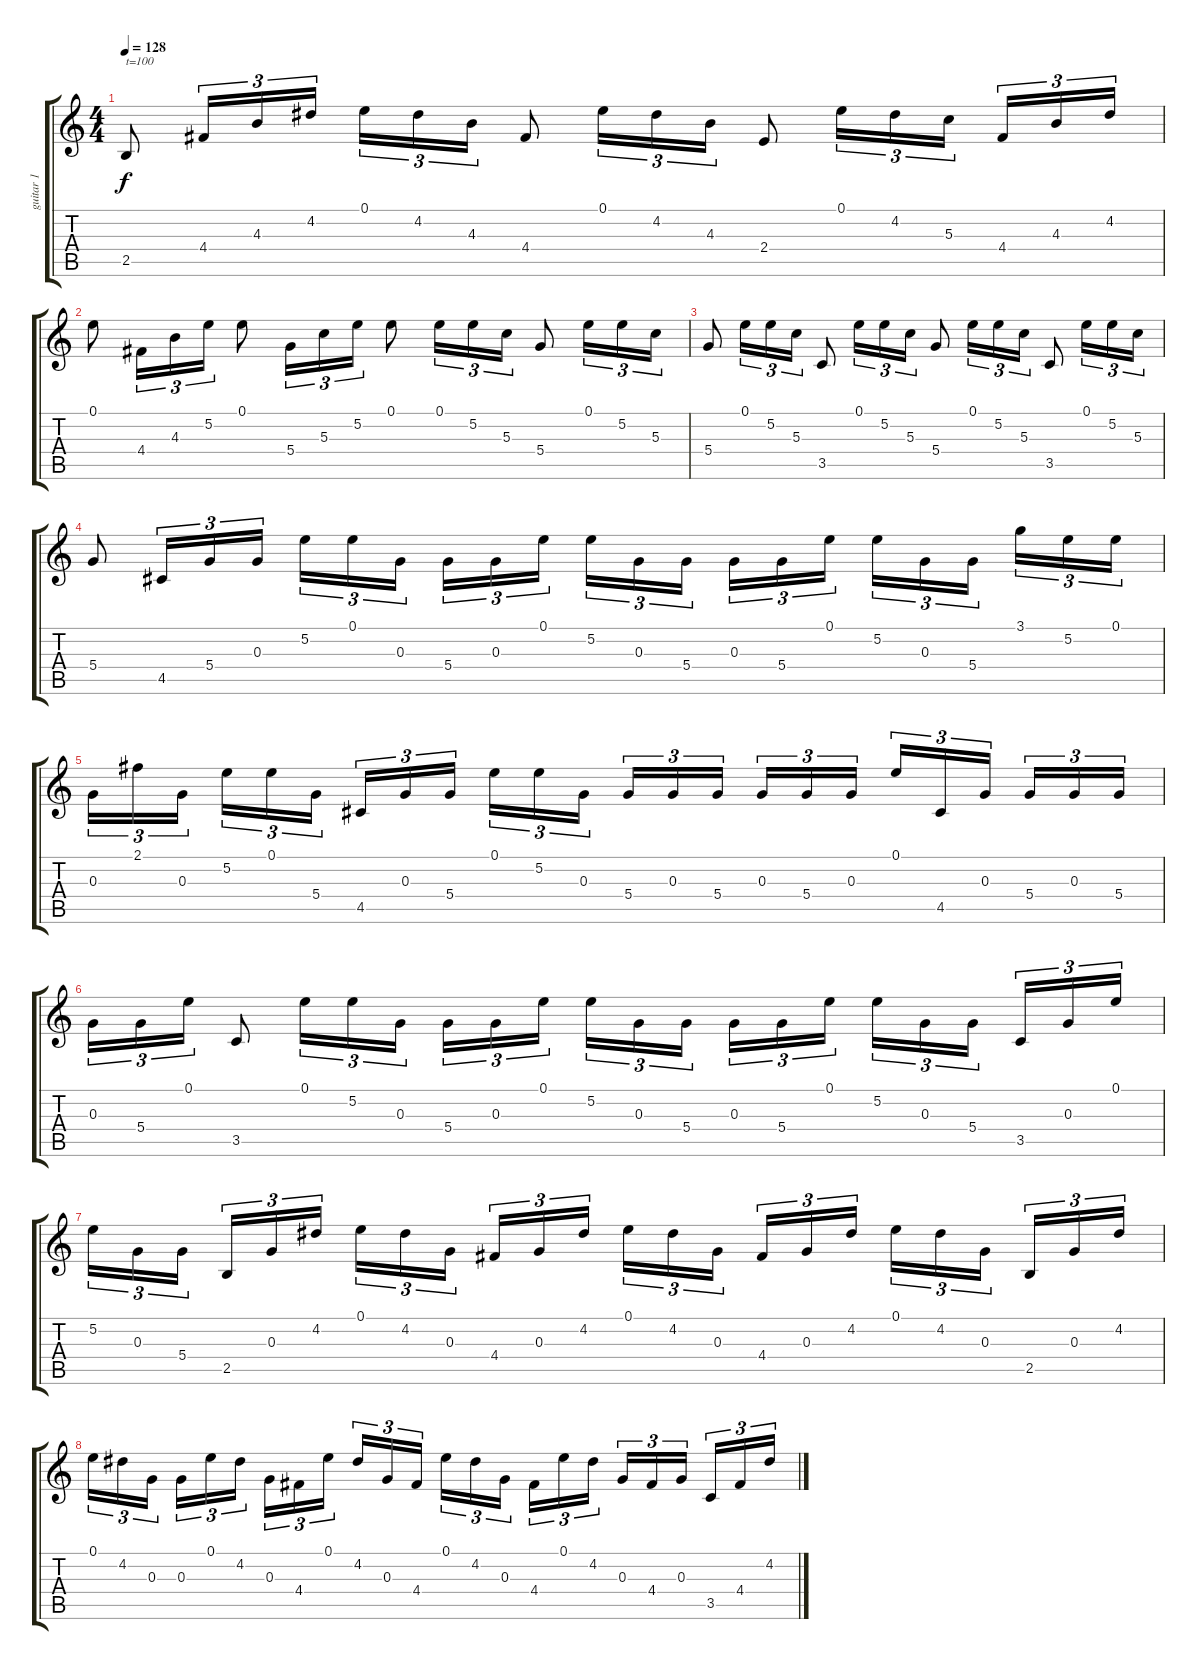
\track ("guitar 1" "guitar 1") {instrument acousticguitarnylon}
\staff {score tabs}
\tuning (E4 B3 G3 D3 A2 E2) {hide}
\ts (4 4)
\tempo 128
\tempo 100
\tempo 128
\clef g2
\ks c
2.5.8{txt "t=100" dy f instrument acousticguitarnylon} 4.4.16{tu (3 2)} 4.3.16{tu (3 2)} 4.2.16{tu (3 2)} 0.1.16{tu (3 2)} 4.2.16{tu (3 2)} 4.3.16{tu (3 2)} 4.4.8 0.1.16{tu (3 2)} 4.2.16{tu (3 2)} 4.3.16{tu (3 2)} 2.4.8 0.1.16{tu (3 2)} 4.2.16{tu (3 2)} 5.3.16{tu (3 2)} 4.4.16{tu (3 2)} 4.3.16{tu (3 2)} 4.2.16{tu (3 2)} |
0.1.8 4.4.16{tu (3 2)} 4.3.16{tu (3 2)} 5.2.16{tu (3 2)} 0.1.8 5.4.16{tu (3 2)} 5.3.16{tu (3 2)} 5.2.16{tu (3 2)} 0.1.8 0.1.16{tu (3 2)} 5.2.16{tu (3 2)} 5.3.16{tu (3 2)} 5.4.8 0.1.16{tu (3 2)} 5.2.16{tu (3 2)} 5.3.16{tu (3 2)} |
5.4.8 0.1.16{tu (3 2)} 5.2.16{tu (3 2)} 5.3.16{tu (3 2)} 3.5.8 0.1.16{tu (3 2)} 5.2.16{tu (3 2)} 5.3.16{tu (3 2)} 5.4.8 0.1.16{tu (3 2)} 5.2.16{tu (3 2)} 5.3.16{tu (3 2)} 3.5.8 0.1.16{tu (3 2)} 5.2.16{tu (3 2)} 5.3.16{tu (3 2)} |
5.4.8 4.5.16{tu (3 2)} 5.4.16{tu (3 2)} 0.3.16{tu (3 2)} 5.2.16{tu (3 2)} 0.1.16{tu (3 2)} 0.3.16{tu (3 2)} 5.4.16{tu (3 2)} 0.3.16{tu (3 2)} 0.1.16{tu (3 2)} 5.2.16{tu (3 2)} 0.3.16{tu (3 2)} 5.4.16{tu (3 2)} 0.3.16{tu (3 2)} 5.4.16{tu (3 2)} 0.1.16{tu (3 2)} 5.2.16{tu (3 2)} 0.3.16{tu (3 2)} 5.4.16{tu (3 2)} 3.1.16{tu (3 2)} 5.2.16{tu (3 2)} 0.1.16{tu (3 2)} |
0.3.16{tu (3 2)} 2.1.16{tu (3 2)} 0.3.16{tu (3 2)} 5.2.16{tu (3 2)} 0.1.16{tu (3 2)} 5.4.16{tu (3 2)} 4.5.16{tu (3 2)} 0.3.16{tu (3 2)} 5.4.16{tu (3 2)} 0.1.16{tu (3 2)} 5.2.16{tu (3 2)} 0.3.16{tu (3 2)} 5.4.16{tu (3 2)} 0.3.16{tu (3 2)} 5.4.16{tu (3 2)} 0.3.16{tu (3 2)} 5.4.16{tu (3 2)} 0.3.16{tu (3 2)} 0.1.16{tu (3 2)} 4.5.16{tu (3 2)} 0.3.16{tu (3 2)} 5.4.16{tu (3 2)} 0.3.16{tu (3 2)} 5.4.16{tu (3 2)} |
0.3.16{tu (3 2)} 5.4.16{tu (3 2)} 0.1.16{tu (3 2)} 3.5.8 0.1.16{tu (3 2)} 5.2.16{tu (3 2)} 0.3.16{tu (3 2)} 5.4.16{tu (3 2)} 0.3.16{tu (3 2)} 0.1.16{tu (3 2)} 5.2.16{tu (3 2)} 0.3.16{tu (3 2)} 5.4.16{tu (3 2)} 0.3.16{tu (3 2)} 5.4.16{tu (3 2)} 0.1.16{tu (3 2)} 5.2.16{tu (3 2)} 0.3.16{tu (3 2)} 5.4.16{tu (3 2)} 3.5.16{tu (3 2)} 0.3.16{tu (3 2)} 0.1.16{tu (3 2)} |
5.2.16{tu (3 2)} 0.3.16{tu (3 2)} 5.4.16{tu (3 2)} 2.5.16{tu (3 2)} 0.3.16{tu (3 2)} 4.2.16{tu (3 2)} 0.1.16{tu (3 2)} 4.2.16{tu (3 2)} 0.3.16{tu (3 2)} 4.4.16{tu (3 2)} 0.3.16{tu (3 2)} 4.2.16{tu (3 2)} 0.1.16{tu (3 2)} 4.2.16{tu (3 2)} 0.3.16{tu (3 2)} 4.4.16{tu (3 2)} 0.3.16{tu (3 2)} 4.2.16{tu (3 2)} 0.1.16{tu (3 2)} 4.2.16{tu (3 2)} 0.3.16{tu (3 2)} 2.5.16{tu (3 2)} 0.3.16{tu (3 2)} 4.2.16{tu (3 2)} |
0.1.16{tu (3 2)} 4.2.16{tu (3 2)} 0.3.16{tu (3 2)} 0.3.16{tu (3 2)} 0.1.16{tu (3 2)} 4.2.16{tu (3 2)} 0.3.16{tu (3 2)} 4.4.16{tu (3 2)} 0.1.16{tu (3 2)} 4.2.16{tu (3 2)} 0.3.16{tu (3 2)} 4.4.16{tu (3 2)} 0.1.16{tu (3 2)} 4.2.16{tu (3 2)} 0.3.16{tu (3 2)} 4.4.16{tu (3 2)} 0.1.16{tu (3 2)} 4.2.16{tu (3 2)} 0.3.16{tu (3 2)} 4.4.16{tu (3 2)} 0.3.16{tu (3 2)} 3.5.16{tu (3 2)} 4.4.16{tu (3 2)} 4.2.16{tu (3 2)}
